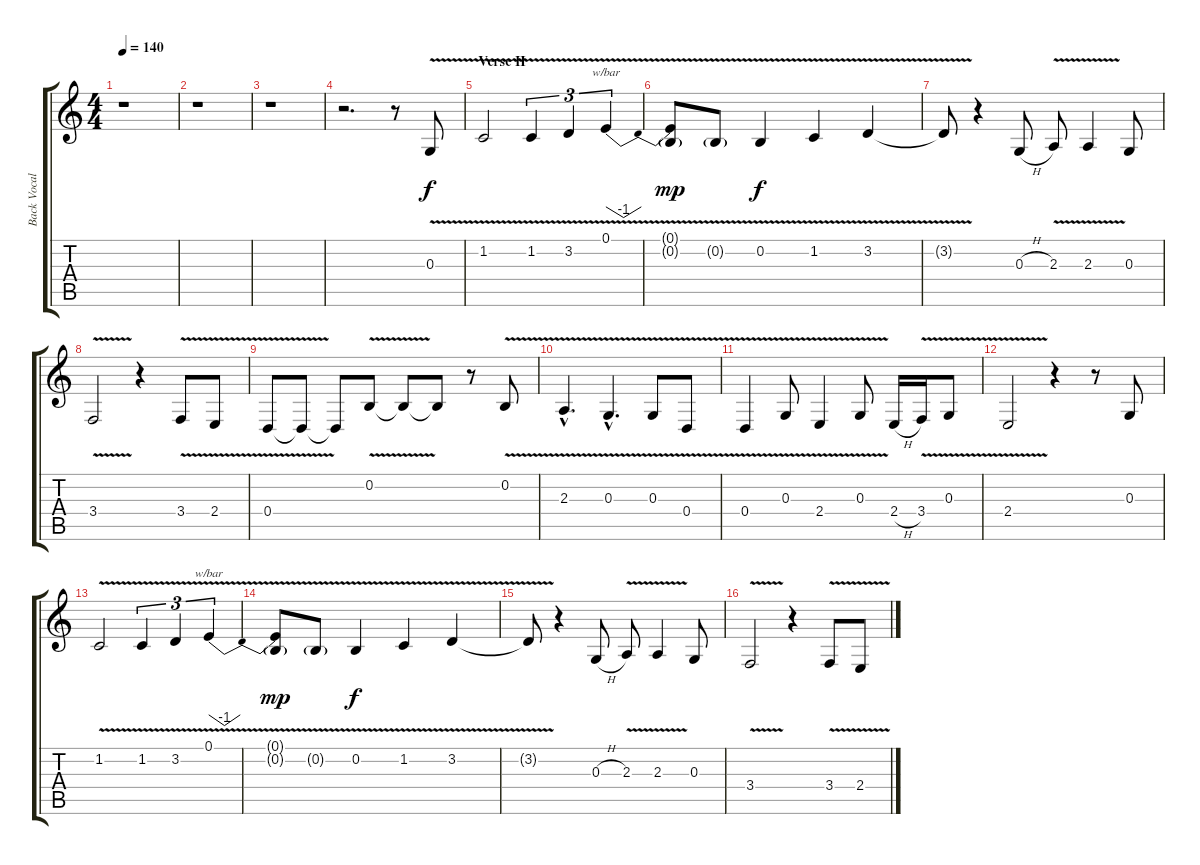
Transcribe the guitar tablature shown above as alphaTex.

\track ("Back Vocal" "Back Vocal") {instrument flute}
\staff {score tabs}
\tuning (E4 B3 G3 D3 A2 E2) {hide}
\ts (4 4)
\tempo 140
\clef g2
\ks c
r.1{dy f} |
r.1 |
r.1 |
r.2{d volume 16 instrument choiraahs} r.8 0.3{v}.8 |
\section ("" "Verse II")
1.2{v}.2 1.2{v}.4{tu (3 2)} 3.2{v}.4{tu (3 2)} 0.1{v}.4{tu (3 2) tbe (dip default 0 0 30 -4 60 0)} |
(0.1{t} 0.2{v g}).8{dy mp} 0.2{v g}.8 0.2{v}.4{dy f} 1.2{v}.4 3.2{v}.4 |
3.2{t}.8 r.4 0.3{h}.8 2.3{v}.8 2.3{v}.4 0.3.8 |
3.4{v}.2 r.4 3.4{v}.8 2.4{v}.8 |
0.4{v}.8 0.4{t}.8 0.4{t}.8 0.2{v}.8 0.2{t}.8 0.2{t}.8 r.8 0.2{v}.8 |
2.3{v hac}.4{d} 0.3{v hac}.4{d} 0.3{v}.8 0.4{v}.8 |
0.4{v}.4 0.3{v}.8 2.4{v}.4 0.3{v}.8 2.4{h}.16 3.4{v}.16 0.3{v}.8 |
2.4{v}.2 r.4 r.8 0.3.8 |
1.2{v}.2 1.2{v}.4{tu (3 2)} 3.2{v}.4{tu (3 2)} 0.1{v}.4{tu (3 2) tbe (dip default 0 0 30 -4 60 0)} |
(0.1{t} 0.2{v g}).8{dy mp} 0.2{v g}.8 0.2{v}.4{dy f} 1.2{v}.4 3.2{v}.4 |
3.2{t}.8 r.4 0.3{h}.8 2.3{v}.8 2.3{v}.4 0.3.8 |
3.4{v}.2 r.4 3.4{v}.8 2.4{v}.8
